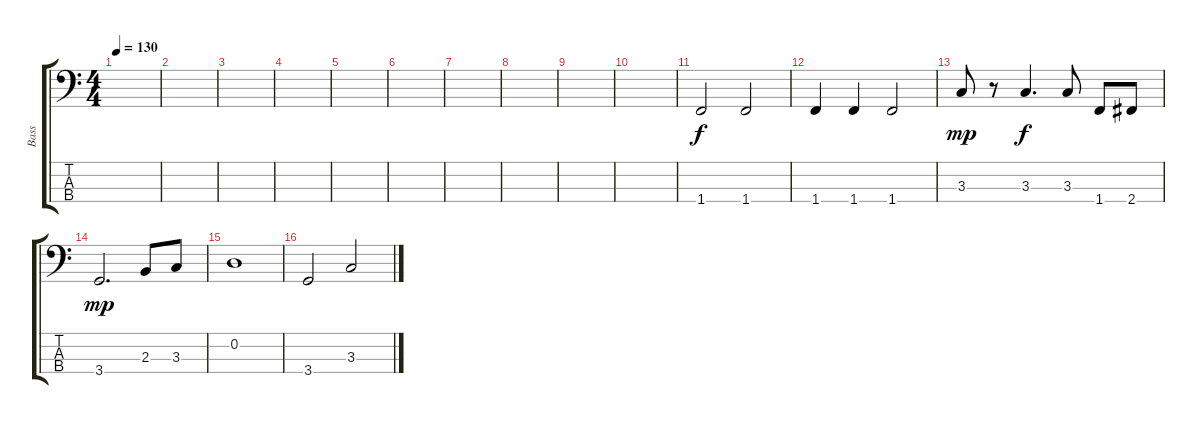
\track ("Bass" "Bass") {instrument electricbassfinger}
\staff {score tabs}
\tuning (G2 D2 A1 E1) {hide}
\ts (4 4)
\tempo 130
\clef f4
\ks c
|
|
|
|
|
|
|
|
|
|
1.4.2 1.4.2 |
1.4.4 1.4.4{dy f} 1.4.2 |
3.3.8{dy mp} r.8 3.3.4{d dy f} 3.3.8 1.4.8 2.4.8 |
3.4.2{d dy mp} 2.3.8 3.3.8 |
0.2.1 |
3.4.2 3.3.2
